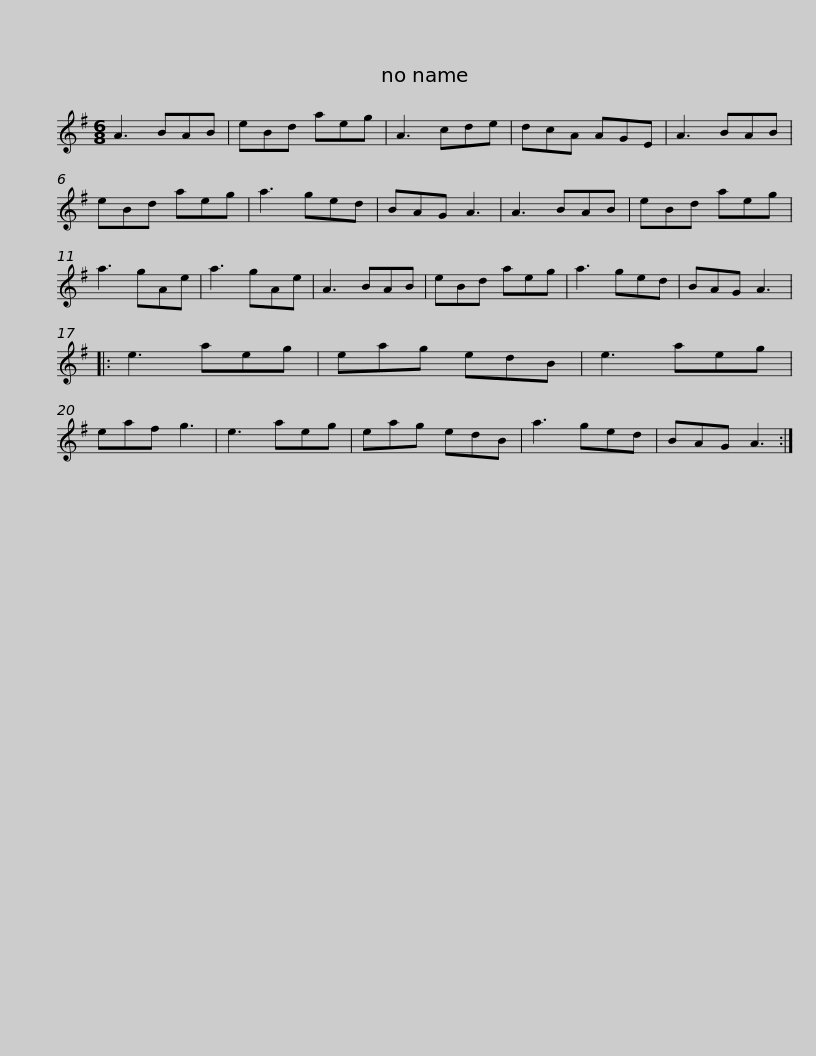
X:1
L:1/8
M:6/8
I:linebreak $
K:G
V:1 treble
V:1
 A3 BAB | eBd aeg | A3 cde | dcA AGE | A3 BAB | %5
 eBd aeg | a3 ged | BAG A3 |$ A3 BAB | eBd aeg | %10
 a3 gAe | a3 gAe | A3 BAB | eBd aeg | a3 ged | %15
 BAG A3 |: e3 aeg |$ eag edB | e3 aeg | eaf g3 | %20
 e3 aeg | eag edB | a3 ged | BAG A3 :| %24
